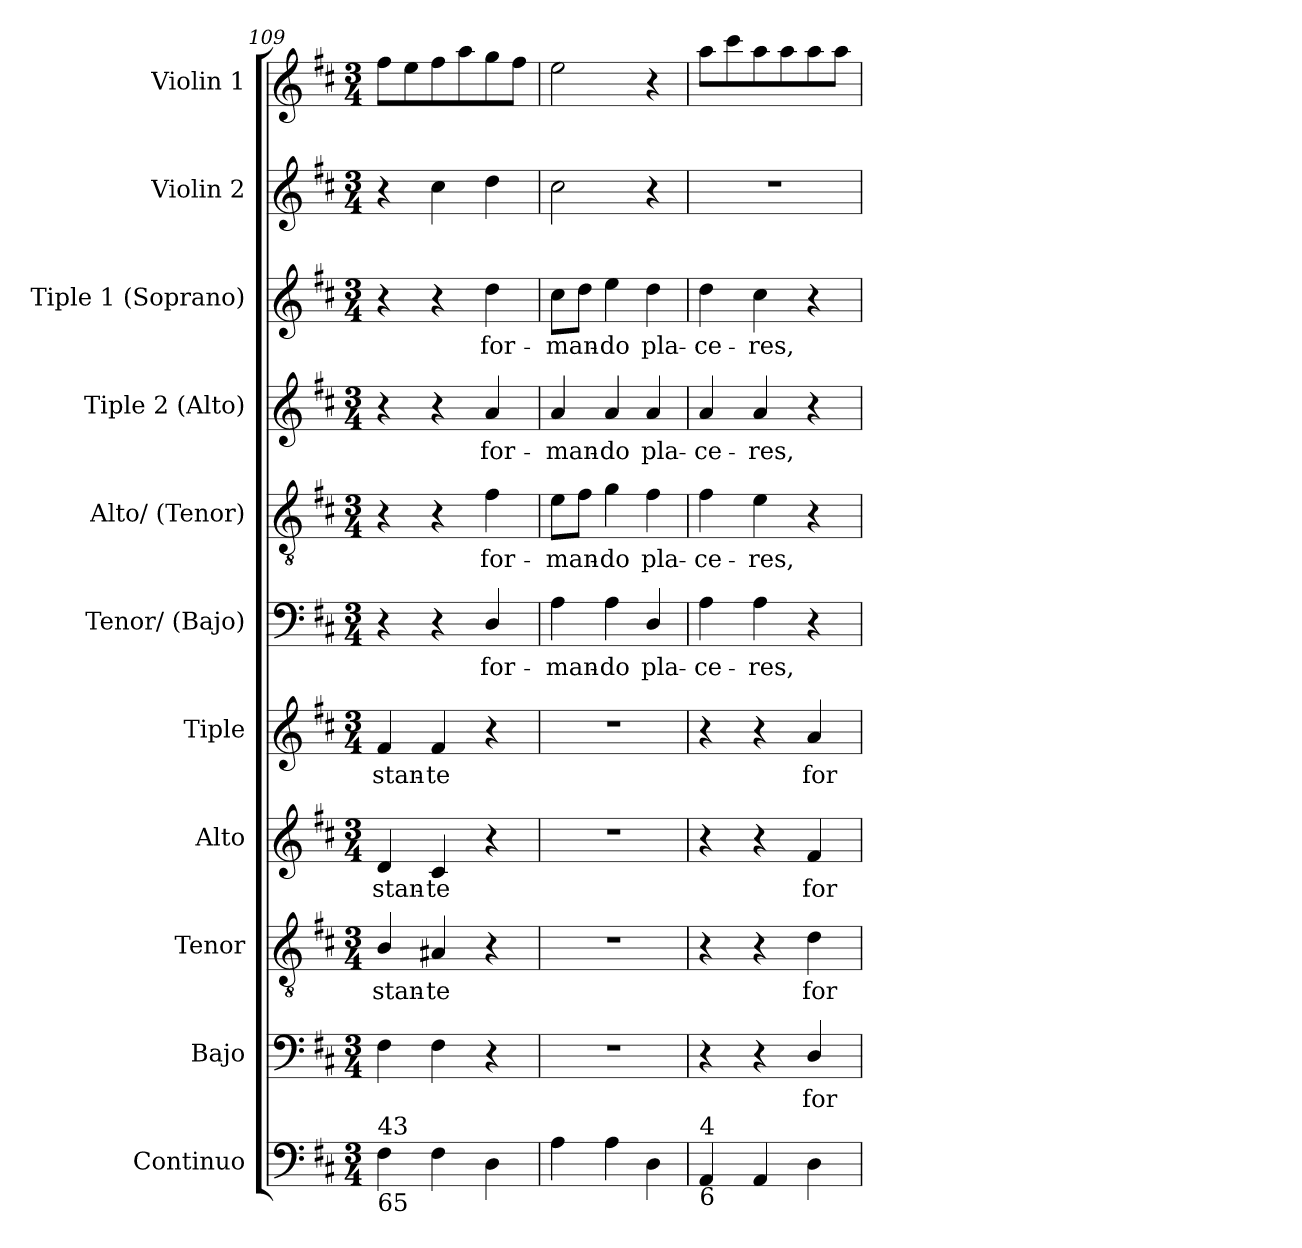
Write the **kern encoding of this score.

**kern	**kern	**text	**kern	**text	**kern	**text	**kern	**text	**kern	**text	**kern	**text	**kern	**text	**kern	**text	**kern	**kern
*part11	*part10	*part10	*part9	*part9	*part8	*part8	*part7	*part7	*part6	*part6	*part5	*part5	*part4	*part4	*part3	*part3	*part2	*part1
*staff11	*staff10	*staff10	*staff9	*staff9	*staff8	*staff8	*staff7	*staff7	*staff6	*staff6	*staff5	*staff5	*staff4	*staff4	*staff3	*staff3	*staff2	*staff1
*I"Continuo	*I"Bajo	*	*I"Tenor	*	*I"Alto	*	*I"Tiple	*	*I"Tenor/ (Bajo)	*	*I"Alto/ (Tenor)	*	*I"Tiple  2 (Alto)	*	*I"Tiple 1 (Soprano)	*	*I"Violin 2	*I"Violin 1
*	*I'B.	*	*I'T.	*	*I'A.	*	*	*	*I'B.	*	*I'T.	*	*I'A.	*	*I'S.	*	*I'Vln. 2	*I'Vln. 1
*clefF4	*clefF4	*	*clefGv2	*	*clefG2	*	*clefG2	*	*clefF4	*	*clefGv2	*	*clefG2	*	*clefG2	*	*clefG2	*clefG2
*	*	*	*ITrd7c12	*	*	*	*	*	*	*	*ITrd7c12	*	*	*	*	*	*	*
*k[f#c#]	*k[f#c#]	*	*k[f#c#]	*	*k[f#c#]	*	*k[f#c#]	*	*k[f#c#]	*	*k[f#c#]	*	*k[f#c#]	*	*k[f#c#]	*	*k[f#c#]	*k[f#c#]
*D:	*D:	*	*D:	*	*D:	*	*D:	*	*D:	*	*D:	*	*D:	*	*D:	*	*D:	*D:
*M3/4	*M3/4	*	*M3/4	*	*M3/4	*	*M3/4	*	*M3/4	*	*M3/4	*	*M3/4	*	*M3/4	*	*M3/4	*M3/4
=109	=109	=109	=109	=109	=109	=109	=109	=109	=109	=109	=109	=109	=109	=109	=109	=109	=109	=109
!	!	!	!	!LO:LY:b:color=#000000	!	!	!	!	!	!	!	!	!	!	!	!	!	!
!	!	!	!	!	!	!LO:LY:b:color=#000000	!	!	!	!	!	!	!	!	!	!	!	!
!LO:TX:b:t=65	!	!	!	!	!	!	!	!	!	!	!	!	!	!	!	!	!	!
!LO:TX:t=43	!	!	!	!	!	!	!	!	!	!	!	!	!	!	!	!	!	!
!	!	!	!	!	!	!	!	!LO:LY:b:color=#000000	!	!	!	!	!	!	!	!	!	!
4F#i\	4F#i\	.	4BBi/	-stan-	4di/	-stan-	4f#i/	-stan-	4r	.	4r	.	4r	.	4r	.	4r	8ff#i\L
.	.	.	.	.	.	.	.	.	.	.	.	.	.	.	.	.	.	8eei\
!	!	!	!	!LO:LY:b:color=#000000	!	!	!	!	!	!	!	!	!	!	!	!	!	!
!	!	!	!	!	!	!LO:LY:b:color=#000000	!	!	!	!	!	!	!	!	!	!	!	!
!	!	!	!	!	!	!	!	!LO:LY:b:color=#000000	!	!	!	!	!	!	!	!	!	!
4F#i\	4F#i\	.	4AA#Xi/	-te	4c#i/	-te	4f#i/	-te	4r	.	4r	.	4r	.	4r	.	4cc#i\	8ff#i\
.	.	.	.	.	.	.	.	.	.	.	.	.	.	.	.	.	.	8aai\
!	!	!	!	!	!	!	!	!	!	!LO:LY:b:color=#000000	!	!	!	!	!	!	!	!
!	!	!	!	!	!	!	!	!	!	!	!	!LO:LY:b:color=#000000	!	!	!	!	!	!
!	!	!	!	!	!	!	!	!	!	!	!	!	!	!LO:LY:b:color=#000000	!	!	!	!
!	!	!	!	!	!	!	!	!	!	!	!	!	!	!	!	!LO:LY:b:color=#000000	!	!
4Di\	4r	.	4r	.	4r	.	4r	.	4Di/	for-	4F#i\	for-	4ai/	for-	4ddi\	for-	4ddi\	8ggi\
.	.	.	.	.	.	.	.	.	.	.	.	.	.	.	.	.	.	8ff#i\J
=110	=110	=110	=110	=110	=110	=110	=110	=110	=110	=110	=110	=110	=110	=110	=110	=110	=110	=110
!	!LO:N:vis=1	!	!LO:N:vis=1	!	!LO:N:vis=1	!	!LO:N:vis=1	!	!	!	!	!	!	!	!	!	!	!
!	!	!	!	!	!	!	!	!	!	!LO:LY:b:color=#000000	!	!	!	!	!	!	!	!
!	!	!	!	!	!	!	!	!	!	!	!	!LO:LY:b:color=#000000	!	!	!	!	!	!
!	!	!	!	!	!	!	!	!	!	!	!	!	!	!LO:LY:b:color=#000000	!	!	!	!
!	!	!	!	!	!	!	!	!	!	!	!	!	!	!	!	!LO:LY:b:color=#000000	!	!
4Ai\	2.r	.	2.r	.	2.r	.	2.r	.	4Ai\	-man-	8Ei\L	-man-	4ai/	-man-	8cc#i\L	-man-	2cc#i\	2eei\
.	.	.	.	.	.	.	.	.	.	.	8F#i\J	.	.	.	8ddi\J	.	.	.
!	!	!	!	!	!	!	!	!	!	!LO:LY:b:color=#000000	!	!	!	!	!	!	!	!
!	!	!	!	!	!	!	!	!	!	!	!	!LO:LY:b:color=#000000	!	!	!	!	!	!
!	!	!	!	!	!	!	!	!	!	!	!	!	!	!LO:LY:b:color=#000000	!	!	!	!
!	!	!	!	!	!	!	!	!	!	!	!	!	!	!	!	!LO:LY:b:color=#000000	!	!
4Ai\	.	.	.	.	.	.	.	.	4Ai\	-do	4Gi\	-do	4ai/	-do	4eei\	-do	.	.
!	!	!	!	!	!	!	!	!	!	!LO:LY:b:color=#000000	!	!	!	!	!	!	!	!
!	!	!	!	!	!	!	!	!	!	!	!	!LO:LY:b:color=#000000	!	!	!	!	!	!
!	!	!	!	!	!	!	!	!	!	!	!	!	!	!LO:LY:b:color=#000000	!	!	!	!
!	!	!	!	!	!	!	!	!	!	!	!	!	!	!	!	!LO:LY:b:color=#000000	!	!
4Di\	.	.	.	.	.	.	.	.	4Di/	pla-	4F#i\	pla-	4ai/	pla-	4ddi\	pla-	4r	4r
=111	=111	=111	=111	=111	=111	=111	=111	=111	=111	=111	=111	=111	=111	=111	=111	=111	=111	=111
!	!	!	!	!	!	!	!	!	!	!LO:LY:b:color=#000000	!	!	!	!	!	!	!	!
!	!	!	!	!	!	!	!	!	!	!	!	!LO:LY:b:color=#000000	!	!	!	!	!	!
!	!	!	!	!	!	!	!	!	!	!	!	!	!	!LO:LY:b:color=#000000	!	!	!	!
!LO:TX:b:t=6	!	!	!	!	!	!	!	!	!	!	!	!	!	!	!	!	!	!
!LO:TX:t=4	!	!	!	!	!	!	!	!	!	!	!	!	!	!	!	!	!	!
!	!	!	!	!	!	!	!	!	!	!	!	!	!	!	!	!LO:LY:b:color=#000000	!LO:N:vis=1	!
4AAi/	4r	.	4r	.	4r	.	4r	.	4Ai\	-ce-	4F#i\	-ce-	4ai/	-ce-	4ddi\	-ce-	2.r	8aai\L
.	.	.	.	.	.	.	.	.	.	.	.	.	.	.	.	.	.	8ccc#i\
!	!	!	!	!	!	!	!	!	!	!LO:LY:b:color=#000000	!	!	!	!	!	!	!	!
!	!	!	!	!	!	!	!	!	!	!	!	!LO:LY:b:color=#000000	!	!	!	!	!	!
!	!	!	!	!	!	!	!	!	!	!	!	!	!	!LO:LY:b:color=#000000	!	!	!	!
!	!	!	!	!	!	!	!	!	!	!	!	!	!	!	!	!LO:LY:b:color=#000000	!	!
4AAi/	4r	.	4r	.	4r	.	4r	.	4Ai\	-res,	4Ei\	-res,	4ai/	-res,	4cc#i\	-res,	.	8aai\
.	.	.	.	.	.	.	.	.	.	.	.	.	.	.	.	.	.	8aai\
!	!	!LO:LY:b:color=#000000	!	!	!	!	!	!	!	!	!	!	!	!	!	!	!	!
!	!	!	!	!LO:LY:b:color=#000000	!	!	!	!	!	!	!	!	!	!	!	!	!	!
!	!	!	!	!	!	!LO:LY:b:color=#000000	!	!	!	!	!	!	!	!	!	!	!	!
!	!	!	!	!	!	!	!	!LO:LY:b:color=#000000	!	!	!	!	!	!	!	!	!	!
4Di\	4Di/	for-	4Di\	for-	4f#i/	for-	4ai/	for-	4r	.	4r	.	4r	.	4r	.	.	8aai\
.	.	.	.	.	.	.	.	.	.	.	.	.	.	.	.	.	.	8aai\J
=	=	=	=	=	=	=	=	=	=	=	=	=	=	=	=	=	=	=
*-	*-	*-	*-	*-	*-	*-	*-	*-	*-	*-	*-	*-	*-	*-	*-	*-	*-	*-
